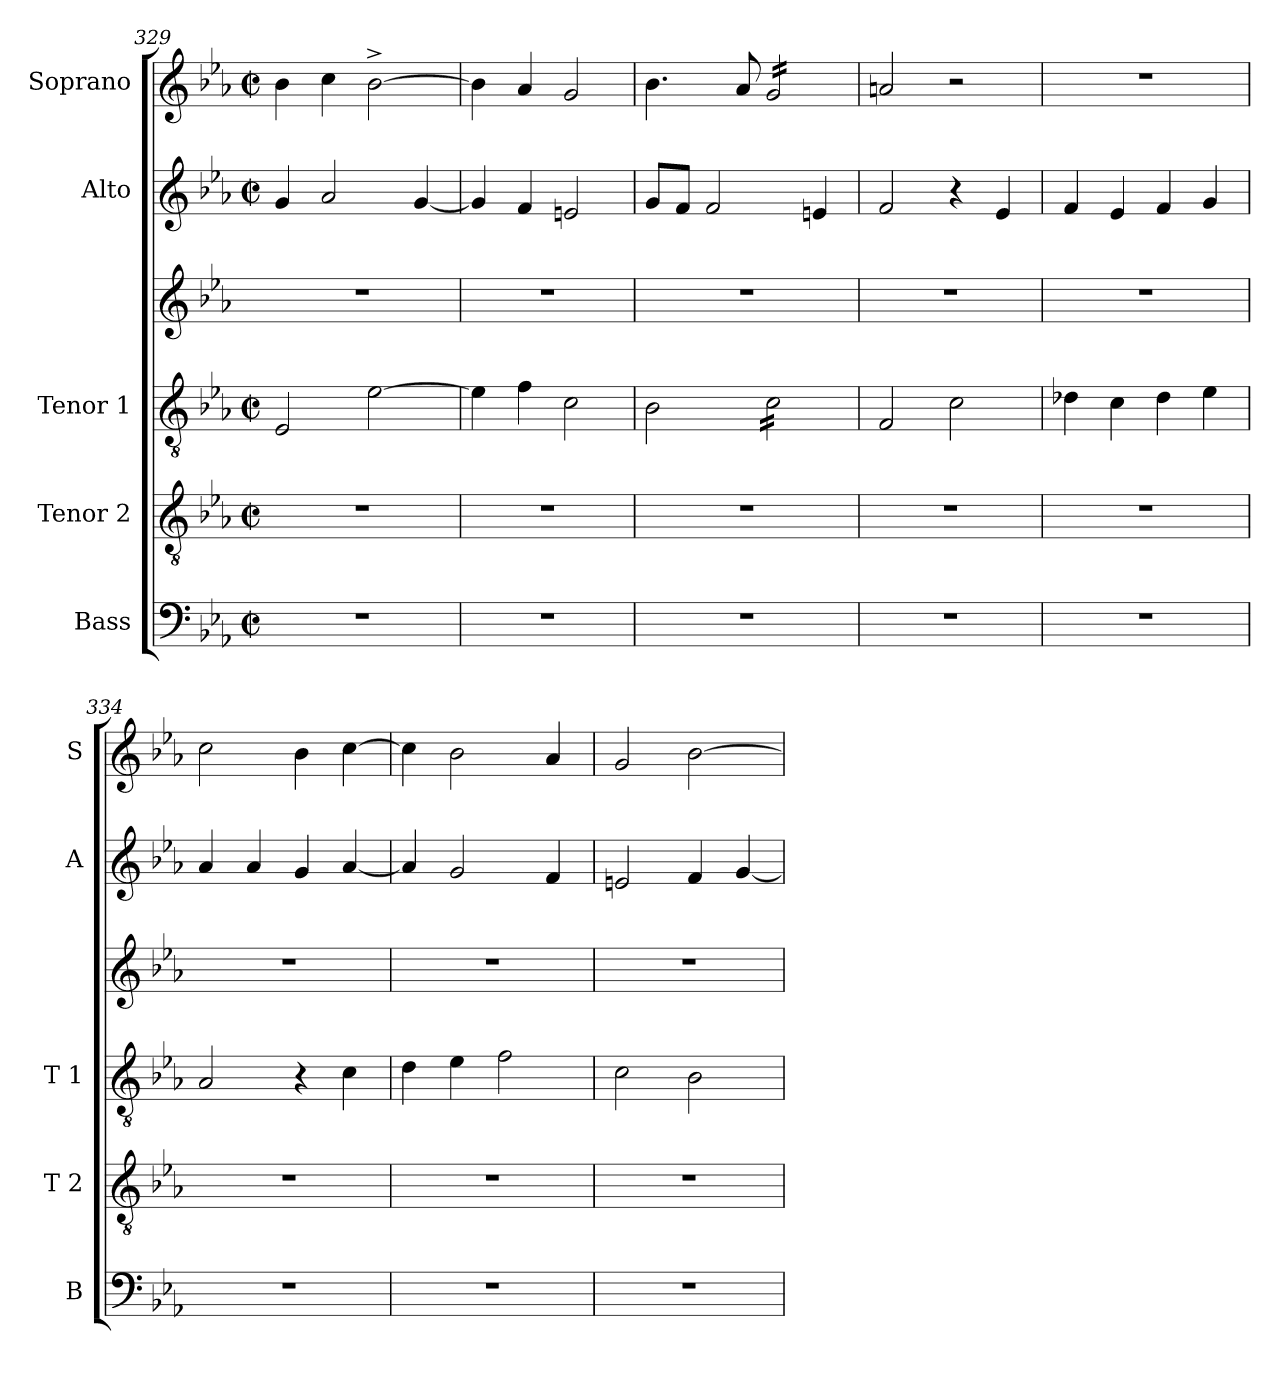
**kern	**kern	**kern	**kern	**kern	**kern
*part6	*part5	*part4	*part3	*part2	*part1
*staff6	*staff5	*staff4	*staff3	*staff2	*staff1
*I"Bass	*I"Tenor 2	*I"Tenor 1	*	*I"Alto	*I"Soprano
*I'B	*I'T 2	*I'T 1	*	*I'A	*I'S
*clefF4	*clefGv2	*clefGv2	*clefG2	*clefG2	*clefG2
*k[b-e-a-]	*k[b-e-a-]	*k[b-e-a-]	*k[b-e-a-]	*k[b-e-a-]	*k[b-e-a-]
*E-:	*E-:	*E-:	*E-:	*E-:	*E-:
*M2/2	*M2/2	*M2/2	*	*M2/2	*M2/2
*met(c|)	*met(c|)	*met(c|)	*	*met(c|)	*met(c|)
=329	=329	=329	=329	=329	=329
1r	1r	2E-/	1r	4g/	4b-\
.	.	.	.	2a-/	4cc\
.	.	[>2e-\	.	.	[>2b-^>\
.	.	.	.	[<4g/	.
=330	=330	=330	=330	=330	=330
1r	1r	4e-\]	1r	4g/]	4b-\]
.	.	4f\	.	4f/	4a-/
.	.	2c\	.	2en/	2g/
=331	=331	=331	=331	=331	=331
1r	1r	2B-\	1r	8g/L	4.b-\
.	.	.	.	8f/J	.
.	.	.	.	2f/	.
.	.	.	.	.	8a-/
*	*	*tremolo	*	*	*
*	*	*	*	*	*tremolo
.	.	16c\LL	.	.	16g/LL
.	.	16c\	.	.	16g/
.	.	16c\	.	.	16g/
.	.	16c\	.	.	16g/
.	.	16c\	.	4e/	16g/
.	.	16c\	.	.	16g/
.	.	16c\	.	.	16g/
.	.	16c\JJ	.	.	16g/JJ
*	*	*	*	*	*Xtremolo
*	*	*Xtremolo	*	*	*
!!LO:LB:g=z
=332	=332	=332	=332	=332	=332
1r	1r	2F/	1r	2f/	2an/
.	.	2c\	.	4r	2r
.	.	.	.	4e-/	.
=333	=333	=333	=333	=333	=333
1r	1r	4d-X\	1r	4f/	1r
.	.	4c\	.	4e-/	.
.	.	4d-\	.	4f/	.
.	.	4e-\	.	4g/	.
=334	=334	=334	=334	=334	=334
1r	1r	2A-/	1r	4a-/	2cc\
.	.	.	.	4a-/	.
.	.	4r	.	4g/	4b-\
.	.	4c\	.	[<4a-/	[>4cc\
=335	=335	=335	=335	=335	=335
1r	1r	4d\	1r	4a-/]	4cc\]
.	.	4e-\	.	2g/	2b-\
.	.	2f\	.	.	.
.	.	.	.	4f/	4a-/
=336	=336	=336	=336	=336	=336
1r	1r	2c\	1r	2en/	2g/
.	.	2B-\	.	4f/	[>2b-\
.	.	.	.	[<4g/	.
=	=	=	=	=	=
*-	*-	*-	*-	*-	*-
